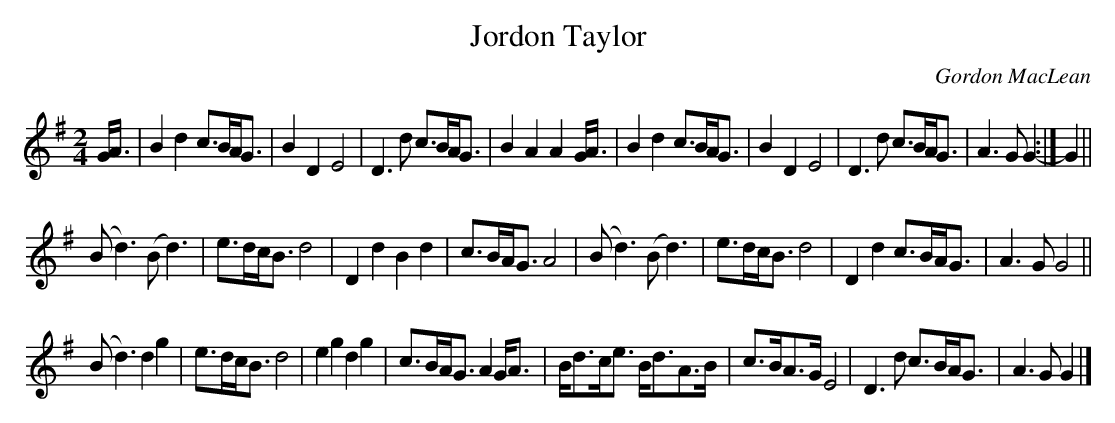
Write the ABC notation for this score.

X:1
T: Jordon Taylor
C: Gordon MacLean
M: 2/4
L: 1/8
K: G
G<A |\
B2d2 c>BA<G | B2D2 E4 | D3d c>BA<G | B2A2 A2G<A |\
B2d2 c>BA<G | B2D2 E4 | D3d c>BA<G | A3G G2- :| G2 ||
(Bd3) (Bd3) | e>dc<B d4 | D2d2 B2d2 | c>BA<G A4 |\
(Bd3) (Bd3) | e>dc<B d4 | D2d2 c>BA<G | A3G G4 ||
(Bd3) d2g2 | e>dc<B d4 | e2g2 d2g2 | c>BA<G A2G<A |\
B<dc<e B<dA>B | c>BA>G E4 | D3d c>BA<G | A3G G2 |]
